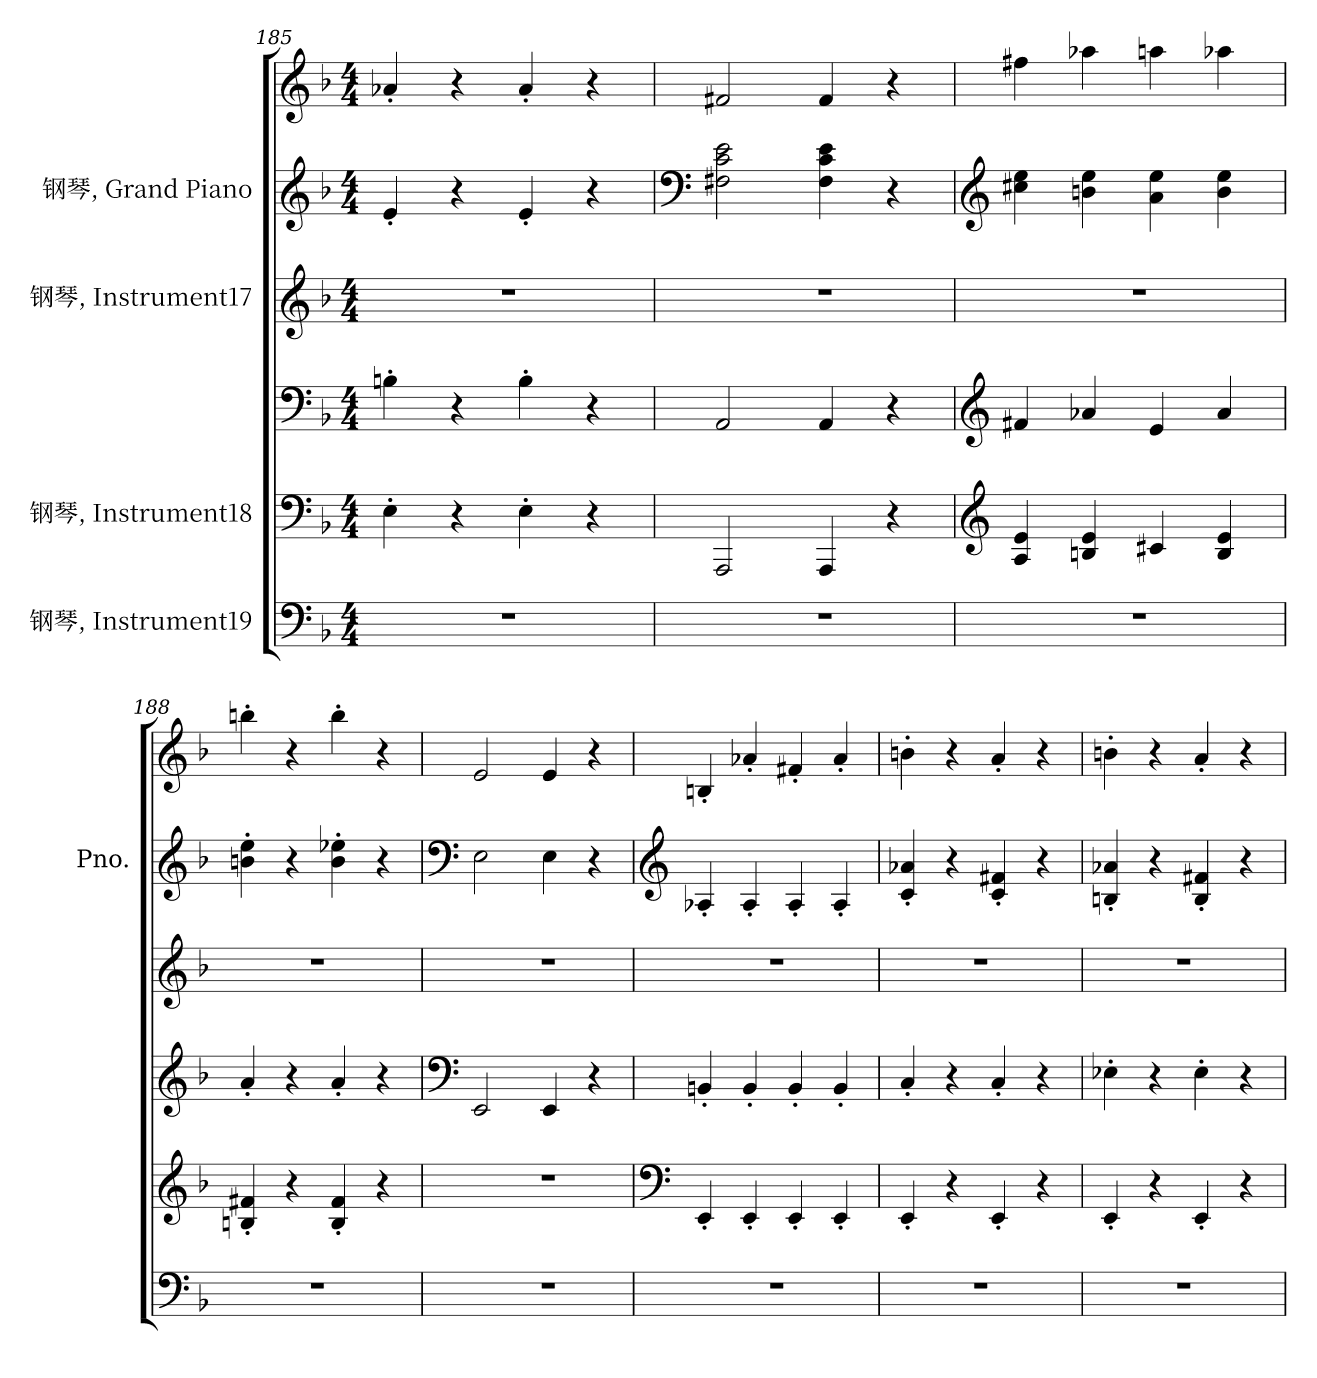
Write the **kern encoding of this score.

**kern	**kern	**kern	**kern	**kern	**kern
*part4	*part3	*part3	*part2	*part1	*part1
*staff6	*staff5	*staff4	*staff3	*staff2	*staff1
*I"钢琴, Instrument19	*I"钢琴, Instrument18	*	*I"钢琴, Instrument17	*I"钢琴, Grand Piano	*
*	*	*	*	*I'Pno.	*
*clefF4	*clefF4	*clefF4	*clefG2	*clefG2	*clefG2
*k[b-]	*k[b-]	*k[b-]	*k[b-]	*k[b-]	*k[b-]
*M4/4	*M4/4	*M4/4	*M4/4	*M4/4	*M4/4
=185	=185	=185	=185	=185	=185
1r	4E'\	4Bn'\	1r	4e'/	4a-X'/
.	4r	4r	.	4r	4r
.	4E'\	4B'\	.	4e'/	4a-'/
.	4r	4r	.	4r	4r
=186	=186	=186	=186	=186	=186
*	*	*	*	*clefF4	*
1r	2AAA/	2AA/	1r	2F#X\ 2c\ 2e\	2f#X/
.	4AAA/	4AA/	.	4F#\ 4c\ 4e\	4f#/
.	4r	4r	.	4r	4r
=187	=187	=187	=187	=187	=187
*	*clefG2	*clefG2	*	*clefG2	*
1r	4A/ 4e/	4f#X/	1r	4cc#X\ 4ee\	4ff#X\
.	4Bn/ 4e/	4a-X/	.	4bn\ 4ee\	4aa-X\
.	4c#X/	4e/	.	4a\ 4ee\	4aan\
.	4B/ 4e/	4a-/	.	4b\ 4ee\	4aa-X\
!!LO:LB:g=z
=188	=188	=188	=188	=188	=188
1r	4Bn/' 4f#X/'	4a'/	1r	4bn\' 4ee\'	4bbn'\
.	4r	4r	.	4r	4r
.	4B/' 4f#/'	4a'/	.	4b\' 4ee-X\'	4bb'\
.	4r	4r	.	4r	4r
=189	=189	=189	=189	=189	=189
*	*	*clefF4	*	*clefF4	*
1r	1r	2EE/	1r	2E\	2e/
.	.	4EE/	.	4E\	4e/
.	.	4r	.	4r	4r
=190	=190	=190	=190	=190	=190
*	*clefF4	*	*	*clefG2	*
1r	4EE'/	4BBn'/	1r	4A-X'/	4Bn'/
.	4EE'/	4BB'/	.	4A-'/	4a-X'/
.	4EE'/	4BB'/	.	4A-'/	4f#X'/
.	4EE'/	4BB'/	.	4A-'/	4a-'/
=191	=191	=191	=191	=191	=191
1r	4EE'/	4C'/	1r	4c/' 4a-X/'	4bn'\
.	4r	4r	.	4r	4r
.	4EE'/	4C'/	.	4c/' 4f#X/'	4a'/
.	4r	4r	.	4r	4r
=192	=192	=192	=192	=192	=192
1r	4EE'/	4E-X'\	1r	4Bn/' 4a-X/'	4bn'\
.	4r	4r	.	4r	4r
.	4EE'/	4E-'\	.	4B/' 4f#X/'	4a'/
.	4r	4r	.	4r	4r
=	=	=	=	=	=
*-	*-	*-	*-	*-	*-
